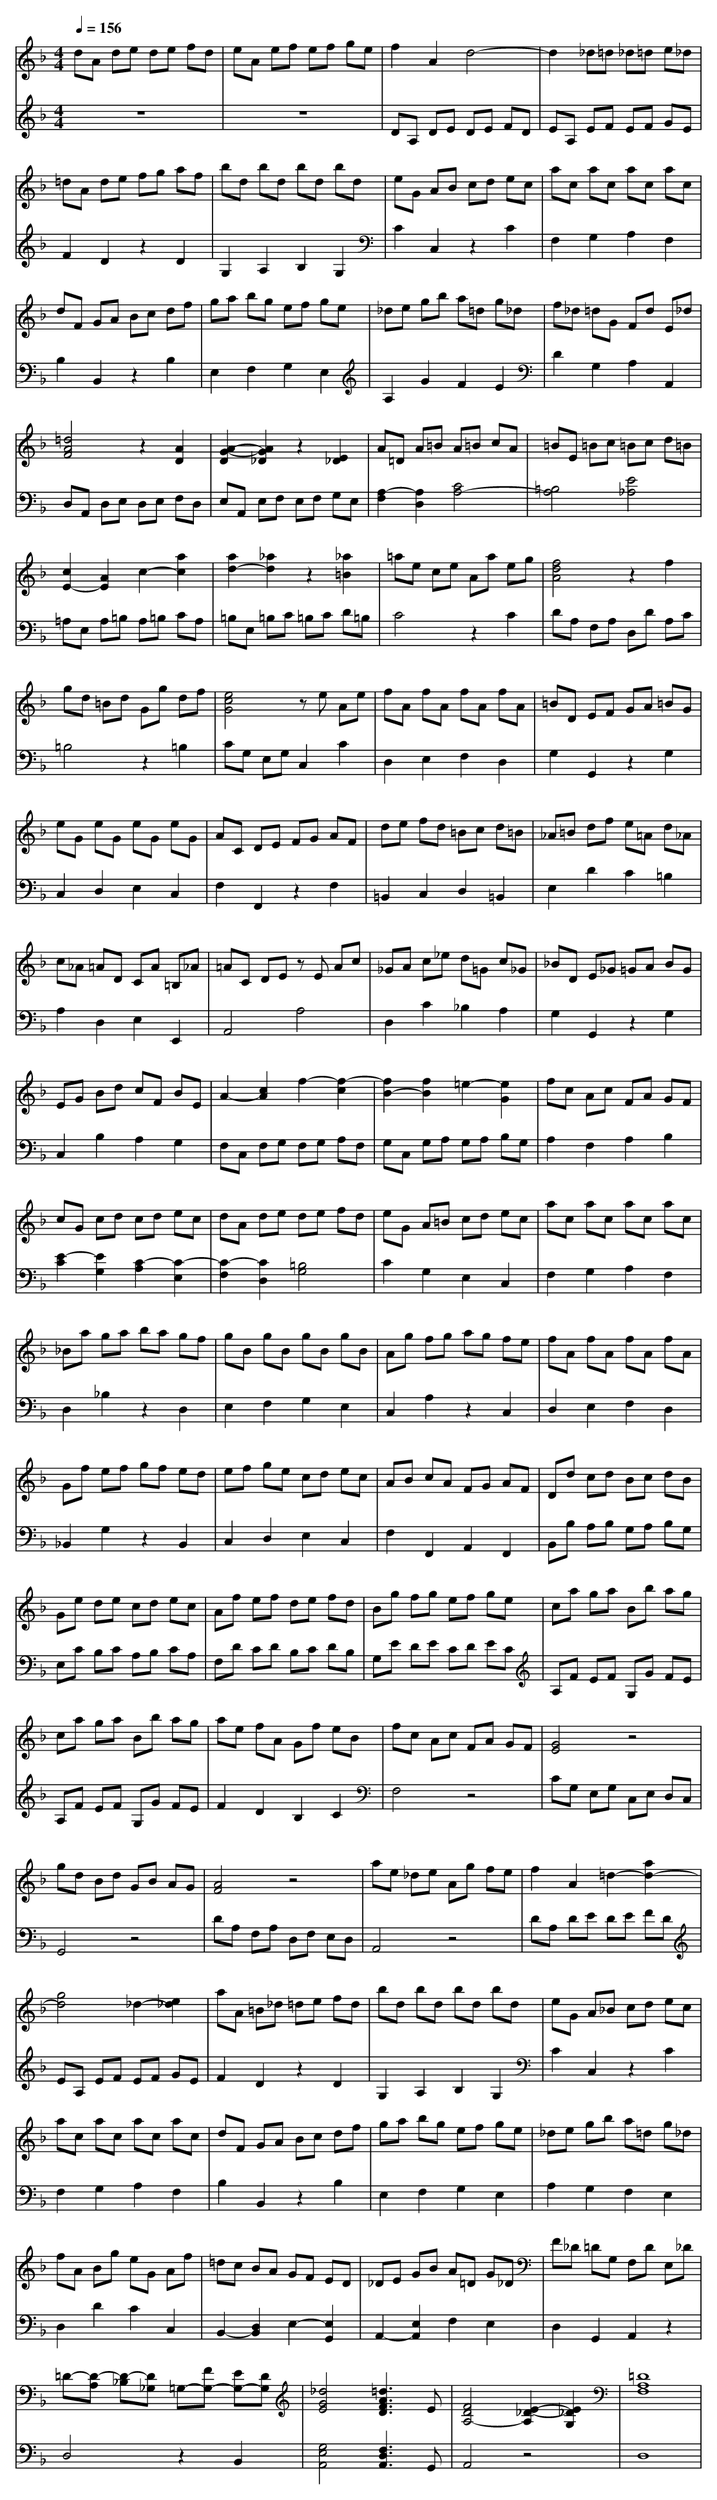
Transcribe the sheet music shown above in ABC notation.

X:1
T:
M: 4/4
L: 1/8
Q:1/4=156
K:F % 1 flats
V:1
dA de de fd|eA ef ef ge|f2 A2 d4-|d2 _d=d _d=d e_d|
=dA de fg af|bd bd bd bd|eG AB cd ec|ac ac ac ac|
dF GA Bc df|ga bg ef ge|_de gb a=d g_d|f_d =dG Fd E_d|
[=d4A4F4] z2 [A2D2]|[A2-G2-D2] [A2G2_D2] z2 [E2_D2]|A=D A=B A=B cA|=BE =Bc =Bc d=B|
[c2E2-] [A2E2] c2- [a2c2]|[a2d2-] [_a2d2] z2 [_a2=B2]|=ae ce Aa eg|[f4d4A4] z2 f2|
gd =Bd Gg df|[e4c4G4] ze Ae|fA fA fA fA|=BD EF GA =BG|
eG eG eG eG|AC DE FG AF|de fd =Bc d=B|_A=B df e=A d_A|
c_A =AD CA =B,_A|=AC DE zE Ac|_GA c_e d=G c_G|_BD E_G =GA BG|
EG Bd cF BE|A2- [c2A2] f2- [f2-c2]|[f2B2-] [f2B2] =e2- [e2G2]|fc Ac FA GF|
cG cd cd ec|dA de de fd|eG A=B cd ec|ac ac ac ac|
_Ba ga ba gf|gB gB gB gB|Ag fg ag fe|fA fA fA fA|
Gf ef gf ed|ef ge cd ec|AB cA FG AF|Dd cd Bc dB|
Ge de cd ec|Af ef de fd|Bg fg ef ge|ca ga Bb ag|
ca ga Bb ag|ae fA Gf eB|fc Ac FA GF|[G4E4] z4|
gd Bd GB AG|[A4F4] z4|ae _de Ag fe|f2 A2 =d2- [a2d2-]|
[g4d4] _d2- [e2_d2]|aA =B_d =de fd|bd bd bd bd|eG A_B cd ec|
ac ac ac ac|dF GA Bc df|ga bg ef ge|_de gb a=d g_d|
fA Bg eG Af|=dc BA GF ED|_DE GB A=D G_D|F_D =DG, F,D E,_D|
=D-[D-A,] [D-_B,][D_G,] =G,-[FG,-] [EG,-][DG,]|[_d4G4E4] [=d3A3F3D3]E|[F4D4A,4-] [E2-_D2-A,2] [E2_D2G,2]|[=D8A,8F,8]|
V:2
z8|z8|DA, DE DE FD|EA, EF EF GE|
F2 D2 z2 D2|G,2 A,2 B,2 G,2|C2 C,2 z2 C2|F,2 G,2 A,2 F,2|
B,2 B,,2 z2 B,2|E,2 F,2 G,2 E,2|A,2 G2 F2 E2|D2 G,2 A,2 A,,2|
D,A,, D,E, D,E, F,D,|E,A,, E,F, E,F, G,E,|[A,2-F,2] [A,2D,2] [C4A,4-]|[=B,4A,4] [E4_A,4]|
=A,E, A,=B, A,=B, CA,|=B,E, =B,C =B,C D=B,|C4 z2 C2|DA, F,A, D,D A,C|
=B,4 z2 =B,2|CG, E,G, C,2 C2|D,2 E,2 F,2 D,2|G,2 G,,2 z2 G,2|
C,2 D,2 E,2 C,2|F,2 F,,2 z2 F,2|=B,,2 C,2 D,2 =B,,2|E,2 D2 C2 =B,2|
A,2 D,2 E,2 E,,2|A,,4 A,4|D,2 C2 _B,2 A,2|G,2 G,,2 z2 G,2|
C,2 B,2 A,2 G,2|F,C, F,G, F,G, A,F,|G,C, G,A, G,A, B,G,|A,2 F,2 A,2 B,2|
[E2-C2] [E2G,2] [C2-A,2] [C2-E,2]|[C2-F,2] [C2D,2] [=B,4G,4]|C2 G,2 E,2 C,2|F,2 G,2 A,2 F,2|
D,2 _B,2 z2 D,2|E,2 F,2 G,2 E,2|C,2 A,2 z2 C,2|D,2 E,2 F,2 D,2|
_B,,2 G,2 z2 B,,2|C,2 D,2 E,2 C,2|F,2 F,,2 A,,2 F,,2|B,,B, A,B, G,A, B,G,|
E,C B,C A,B, CA,|F,D CD B,C DB,|G,E DE CD EC|A,F EF G,G FE|
A,F EF G,G FE|F2 D2 B,2 C2|F,4 z4|CG, E,G, C,E, D,C,|
G,,4 z4|DA, F,A, D,F, E,D,|A,,4 z4|DA, DE DE FD|
EA, EF EF GE|F2 D2 z2 D2|G,2 A,2 B,2 G,2|C2 C,2 z2 C2|
F,2 G,2 A,2 F,2|B,2 B,,2 z2 B,2|E,2 F,2 G,2 E,2|A,2 G,2 F,2 E,2|
D,2 D2 C2 C,2|B,,2- [D,2B,,2] E,2- [E,2G,,2]|A,,2- [E,2A,,2] F,2 E,2|D,2 G,,2 A,,2 z2|
D,4 z2 B,,2|[G,4E,4A,,4] [F,3D,3A,,3]G,,|A,,4 z4|D,8|
